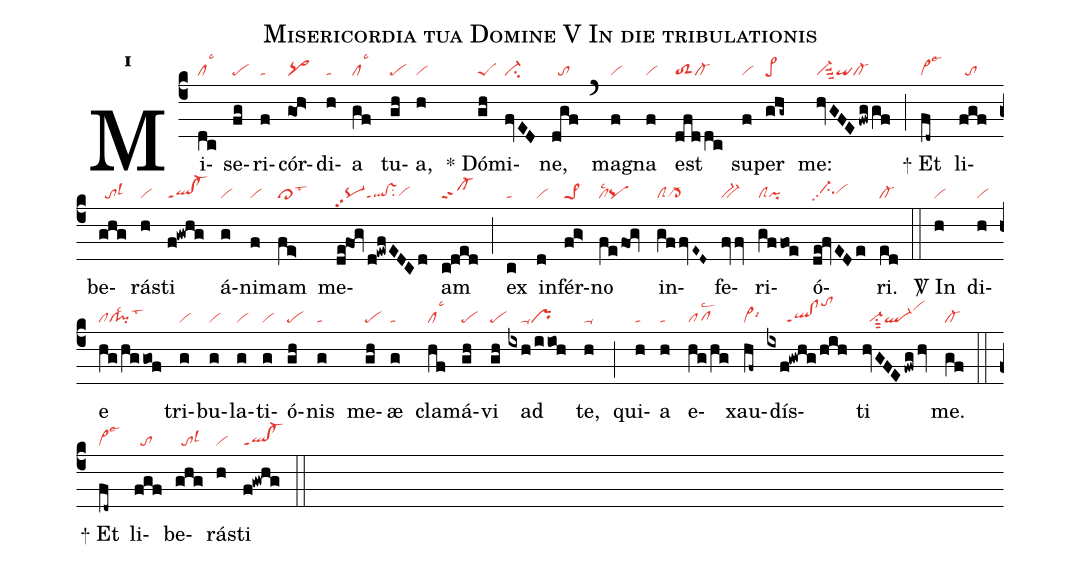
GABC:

name:Misericordia tua Domine V In die tribulationis;
office-part:re;
mode:1;
nabc-lines:1;
%%
initial-style: 1;
name: Misericordia tua Domine;
mode: 1;
office-part: Responsorium;
annotation: Resp.;
annotation: i;
nabc-lines:1;
%%
(c4) Mi(dc|cllsc3)se(fg|pe)ri(f|ta)cór(go!h>|pq>)di(h|ta)a(gf|cllsc3) tu(gh|pe)a,(h|vi) <sp>*</sp> Dó(gh|peS)mi(fvED|ci-)ne,(dgf|//to) (`) mag(f|vi)na(f|vi) est(dfddc|toS2cl-) su(f|vi)per(ghg~|pe>) me:(hvGFE/fwggf|vi-suu3qicl-) (;)
<sp>+</sp> Et(fd~|vi>lse3) li(fgf|//to)be(ghg|//tolsl3)rás(h|vi)ti(f!gwhg|ql!cl-ppt1) á(g|vi)ni(f|vi)mam(fe>|cl>lst3) me(de!fog/d!ewfEDCd|pq-pp2ql!vsppt1su2vihg)am(c!ded|cl-ppt2) (;) ex(c|ta) in(d|vi)fér(fg>|pe>1)no(fefog|cllsc2pq) in(gffvE~D~|clScl->)fe(fvfv|bv-)ri(gffoe|clSpi)ó(de!fvEDe|//ci-hhpp2vihh)ri.(ed|cl-) (::)

<sp>V/</sp> In(h|vi) di(h|vi)e(hg/hggof|clcl!pilsc2lst3) tri(g|vi)bu(g|vi)la(g|vi)ti(g|vi)ó(gh|pe)nis(g|ta) me(gh|pe)æ(g|ta) cla(hf|cllsc3)má(gh|pe)vi(gh|pe) ad(ixh/iioh|////ta-pr) te,(h|ta-) (;) qui(h|ta)a(h|ta) e(hg/hg|pflsc2)xau(hf~|vi>lsi6)dís(ixf!gwhg/hih|//////ql!clppt1tohm)ti(hvGFE/fwg/hv|//vi-su1sut2ql-vihk) me.(gf|cl-) (::)
<sp>+</sp> Et(fd~|vi>lse3) li(fgf|//to)be(ghg|//tolsl3)rás(h|vi)ti(f!gwhg|ql!cl-ppt1) (::)
